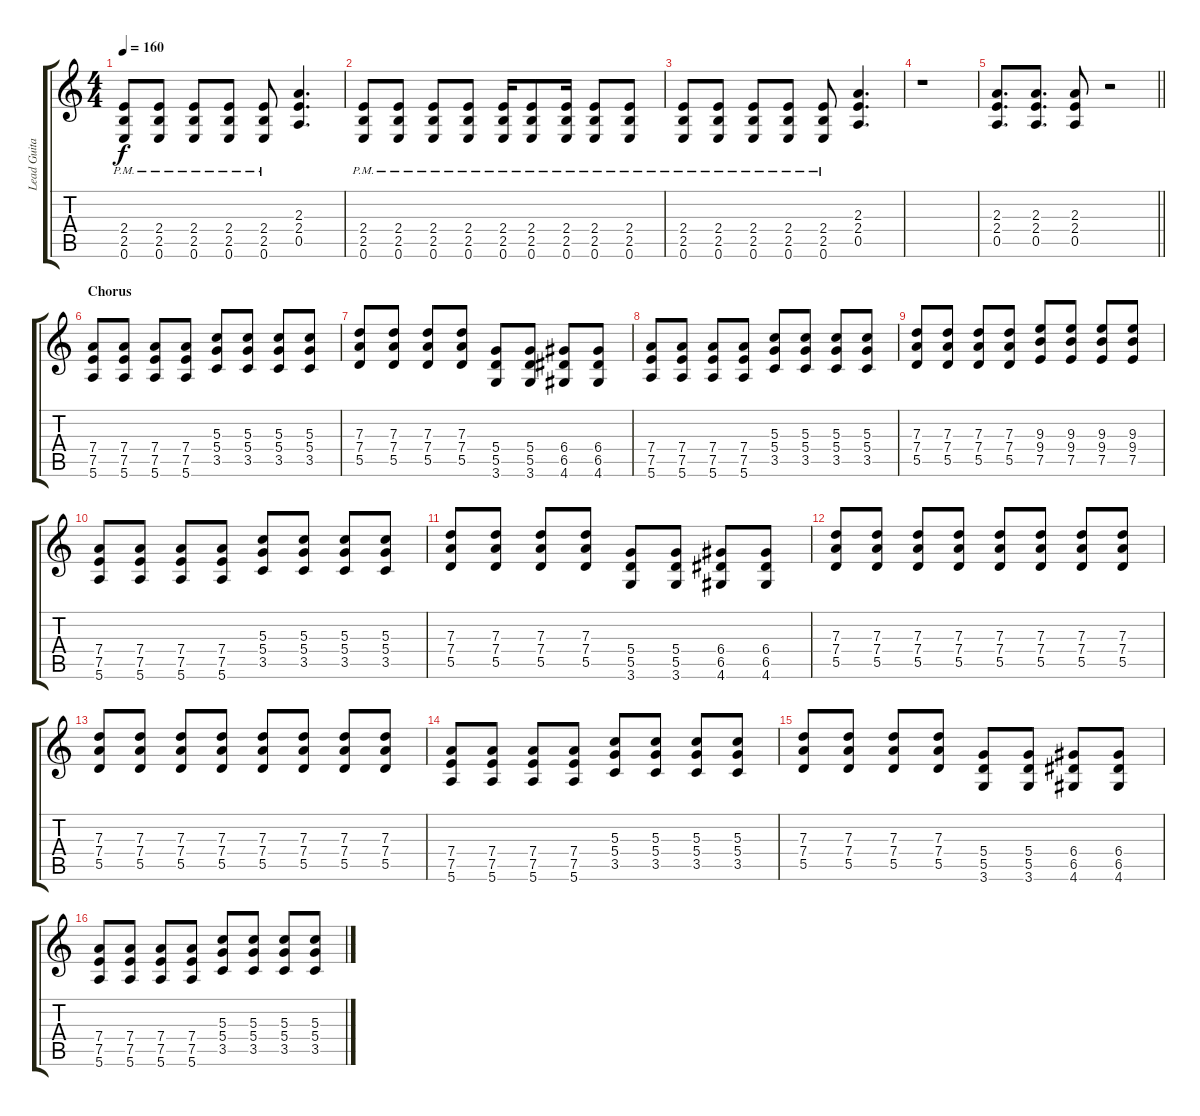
\track ("Lead Guitar" "Lead Guita") {instrument electricguitarclean}
\staff {score tabs}
\tuning (E4 B3 G3 D3 A2 E2) {hide}
\ts (4 4)
\tempo 160
\clef g2
\ks c
(2.4{pm} 2.5{pm} 0.6{pm}).8{dy f} (2.4{pm} 2.5{pm} 0.6{pm}).8 (2.4{pm} 2.5{pm} 0.6{pm}).8 (2.4{pm} 2.5{pm} 0.6{pm}).8 (2.4{pm} 2.5{pm} 0.6{pm}).8 (2.3 2.4 0.5).4{d} |
(2.4{pm} 2.5{pm} 0.6{pm}).8 (2.4{pm} 2.5{pm} 0.6{pm}).8 (2.4{pm} 2.5{pm} 0.6{pm}).8 (2.4{pm} 2.5{pm} 0.6{pm}).8 (2.4{pm} 2.5{pm} 0.6{pm}).16 (2.4{pm} 2.5{pm} 0.6{pm}).8 (2.4{pm} 2.5{pm} 0.6{pm}).16 (2.4{pm} 2.5{pm} 0.6{pm}).8 (2.4{pm} 2.5{pm} 0.6{pm}).8 |
(2.4{pm} 2.5{pm} 0.6{pm}).8 (2.4{pm} 2.5{pm} 0.6{pm}).8 (2.4{pm} 2.5{pm} 0.6{pm}).8 (2.4{pm} 2.5{pm} 0.6{pm}).8 (2.4{pm} 2.5{pm} 0.6{pm}).8 (2.3 2.4 0.5).4{d} |
r.1 |
\barLineRight lightlight
(2.3 2.4 0.5).8{d} (2.3 2.4 0.5).8{d} (2.3 2.4 0.5).8 r.2 |
\section ("" "Chorus")
(7.4 7.5 5.6).8 (7.4 7.5 5.6).8 (7.4 7.5 5.6).8 (7.4 7.5 5.6).8 (5.3 5.4 3.5).8 (5.3 5.4 3.5).8 (5.3 5.4 3.5).8 (5.3 5.4 3.5).8 |
(7.3 7.4 5.5).8 (7.3 7.4 5.5).8 (7.3 7.4 5.5).8 (7.3 7.4 5.5).8 (5.4 5.5 3.6).8 (5.4 5.5 3.6).8 (6.4 6.5 4.6).8 (6.4 6.5 4.6).8 |
(7.4 7.5 5.6).8 (7.4 7.5 5.6).8 (7.4 7.5 5.6).8 (7.4 7.5 5.6).8 (5.3 5.4 3.5).8 (5.3 5.4 3.5).8 (5.3 5.4 3.5).8 (5.3 5.4 3.5).8 |
(7.3 7.4 5.5).8 (7.3 7.4 5.5).8 (7.3 7.4 5.5).8 (7.3 7.4 5.5).8 (9.3 9.4 7.5).8 (9.3 9.4 7.5).8 (9.3 9.4 7.5).8 (9.3 9.4 7.5).8 |
(7.4 7.5 5.6).8 (7.4 7.5 5.6).8 (7.4 7.5 5.6).8 (7.4 7.5 5.6).8 (5.3 5.4 3.5).8 (5.3 5.4 3.5).8 (5.3 5.4 3.5).8 (5.3 5.4 3.5).8 |
(7.3 7.4 5.5).8 (7.3 7.4 5.5).8 (7.3 7.4 5.5).8 (7.3 7.4 5.5).8 (5.4 5.5 3.6).8 (5.4 5.5 3.6).8 (6.4 6.5 4.6).8 (6.4 6.5 4.6).8 |
(7.3 7.4 5.5).8 (7.3 7.4 5.5).8 (7.3 7.4 5.5).8 (7.3 7.4 5.5).8 (7.3 7.4 5.5).8 (7.3 7.4 5.5).8 (7.3 7.4 5.5).8 (7.3 7.4 5.5).8 |
(7.3 7.4 5.5).8 (7.3 7.4 5.5).8 (7.3 7.4 5.5).8 (7.3 7.4 5.5).8 (7.3 7.4 5.5).8 (7.3 7.4 5.5).8 (7.3 7.4 5.5).8 (7.3 7.4 5.5).8 |
(7.4 7.5 5.6).8 (7.4 7.5 5.6).8 (7.4 7.5 5.6).8 (7.4 7.5 5.6).8 (5.3 5.4 3.5).8 (5.3 5.4 3.5).8 (5.3 5.4 3.5).8 (5.3 5.4 3.5).8 |
(7.3 7.4 5.5).8 (7.3 7.4 5.5).8 (7.3 7.4 5.5).8 (7.3 7.4 5.5).8 (5.4 5.5 3.6).8 (5.4 5.5 3.6).8 (6.4 6.5 4.6).8 (6.4 6.5 4.6).8 |
(7.4 7.5 5.6).8 (7.4 7.5 5.6).8 (7.4 7.5 5.6).8 (7.4 7.5 5.6).8 (5.3 5.4 3.5).8 (5.3 5.4 3.5).8 (5.3 5.4 3.5).8 (5.3 5.4 3.5).8
